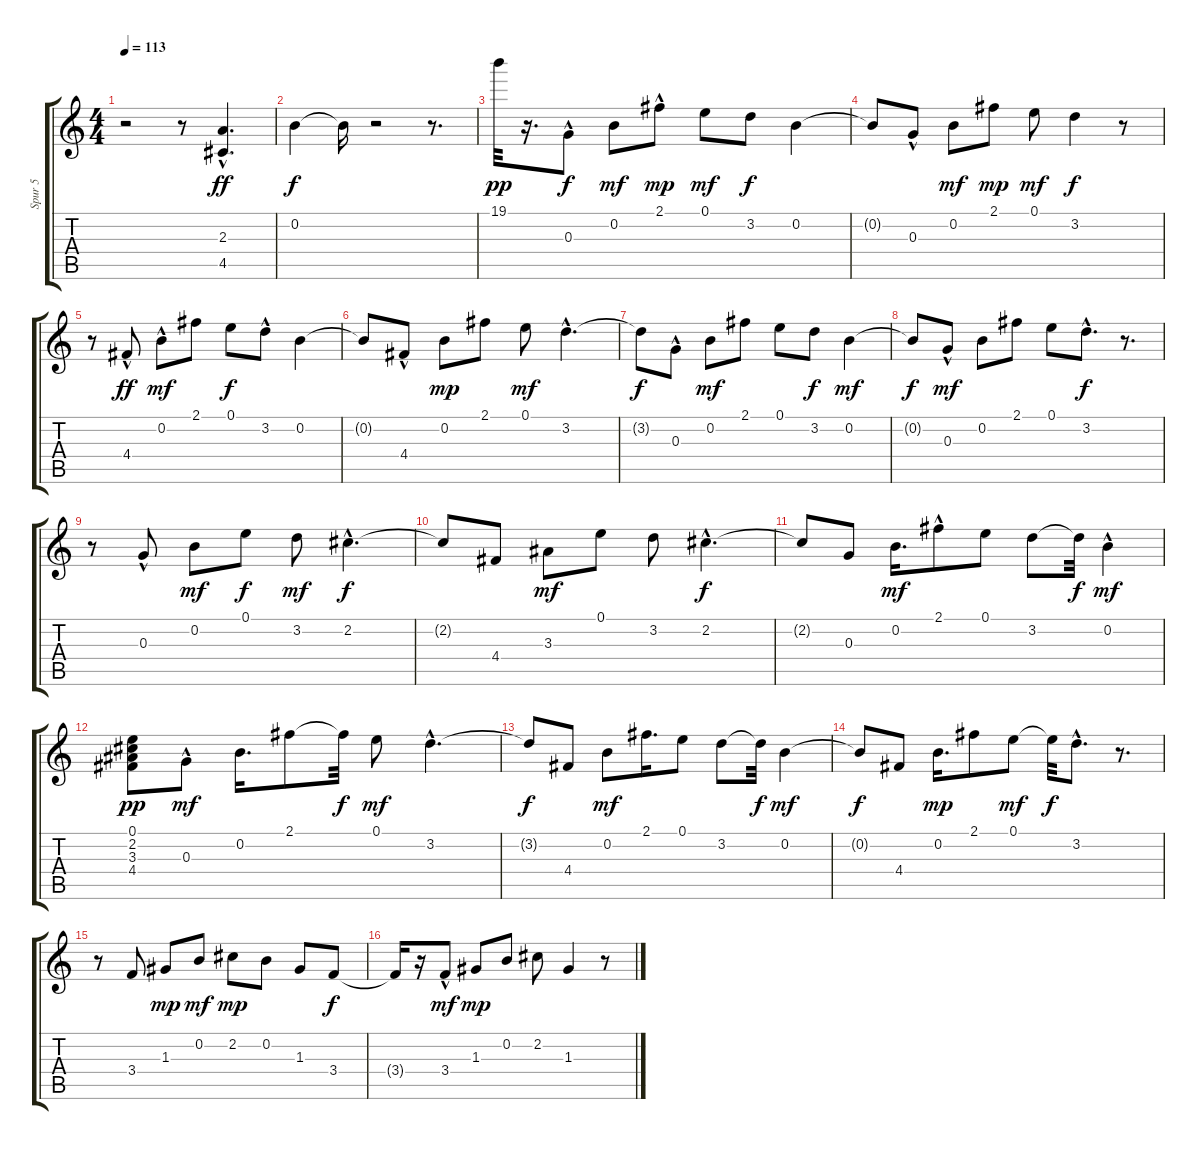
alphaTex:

\track ("Spur 5" "Spur 5") {instrument electricguitarclean}
\staff {score tabs}
\tuning (E4 B3 G3 D3 A2 E2) {hide}
\ts (4 4)
\tempo 113
\clef g2
\ks c
r.2{dy f} r.8 (2.3{hac} 4.5).4{d dy ff} |
0.2.4{dy f} 0.2{t}.16 r.2 r.8{d} |
19.1.32{dy pp} r.16{d} 0.3{hac}.8{dy f} 0.2.8{dy mf} 2.1{hac}.8{dy mp} 0.1.8{dy mf} 3.2.8{dy f} 0.2.4 |
0.2{t}.8 0.3{hac}.8 0.2.8{dy mf} 2.1.8{dy mp} 0.1.8{dy mf} 3.2.4{dy f} r.8 |
r.8 4.4{hac}.8{dy ff} 0.2{hac}.8{dy mf} 2.1.8 0.1.8{dy f} 3.2{hac}.8 0.2.4 |
0.2{t}.8 4.4{hac}.8 0.2.8{dy mp} 2.1.8 0.1.8{dy mf} 3.2{hac}.4{d} |
3.2{t}.8{dy f} 0.3{hac}.8 0.2.8{dy mf} 2.1.8 0.1.8 3.2.8{dy f} 0.2.4{dy mf} |
0.2{t}.8{dy f} 0.3{hac}.8{dy mf} 0.2.8 2.1.8 0.1.8 3.2{hac}.8{d dy f} r.8{d} |
r.8 0.3{hac}.8 0.2.8{dy mf} 0.1.8{dy f} 3.2.8{dy mf} 2.2{hac}.4{d dy f} |
2.2{t}.8 4.4.8 3.3.8{dy mf} 0.1.8 3.2.8 2.2{hac}.4{d dy f} |
2.2{t}.8 0.3.8 0.2.16{d dy mf} 2.1{hac}.8 0.1.8 3.2.8 3.2{t}.32{dy f} 0.2{hac}.4{dy mf} |
(0.1 2.2 3.3 4.4).8{dy pp} 0.3{hac}.8{dy mf} 0.2.16{d} 2.1.8 2.1{t}.32{dy f} 0.1.8{dy mf} 3.2{hac}.4{d} |
3.2{t}.8{dy f} 4.4.8 0.2.8{dy mf} 2.1.16{d} 0.1.8 3.2.8 3.2{t}.32{dy f} 0.2.4{dy mf} |
0.2{t}.8{dy f} 4.4.8 0.2.16{d dy mp} 2.1.8 0.1.8{dy mf} 0.1{t}.32{dy f} 3.2{hac}.8{d} r.8{d} |
r.8 3.4.8 1.3.8{dy mp} 0.2.8{dy mf} 2.2.8{dy mp} 0.2.8 1.3.8 3.4.8{dy f} |
3.4{t}.16 r.16 3.4{hac}.8{dy mf} 1.3.8{dy mp} 0.2.8 2.2.8 1.3.4 r.8
